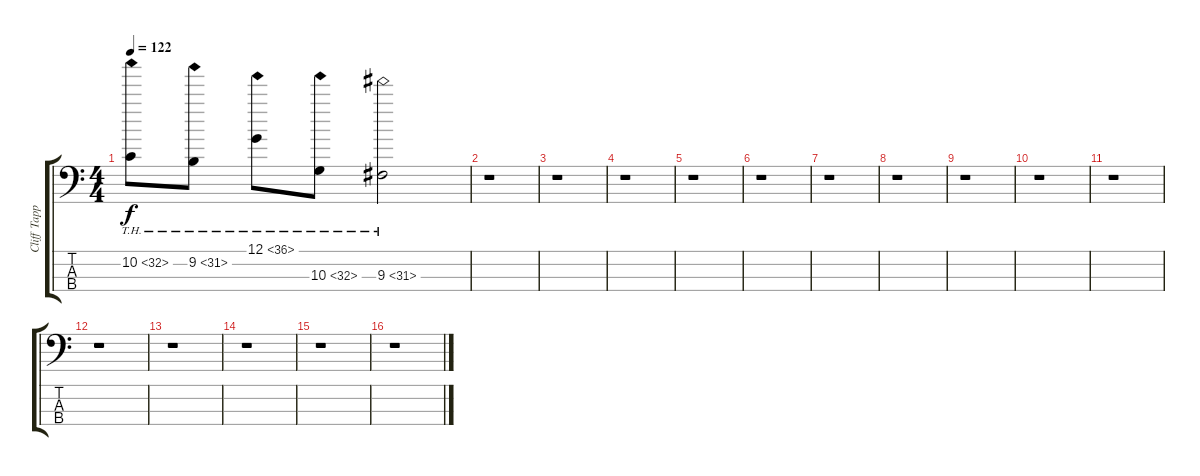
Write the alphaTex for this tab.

\track ("Cliff Tapped Harmonic" "Cliff Tapp") {instrument distortionguitar}
\staff {score tabs}
\tuning (G2 D2 A1 E1) {hide}
\ts (4 4)
\tempo 122
\clef f4
\ks c
10.2{th 22}.8{dy f} 9.2{th 22}.8 12.1{th 24}.8 10.3{th 22}.8 9.3{th 22}.2 |
r.1 |
r.1 |
r.1 |
r.1 |
r.1 |
r.1 |
r.1 |
r.1 |
r.1 |
r.1 |
r.1 |
r.1 |
r.1 |
r.1 |
r.1
